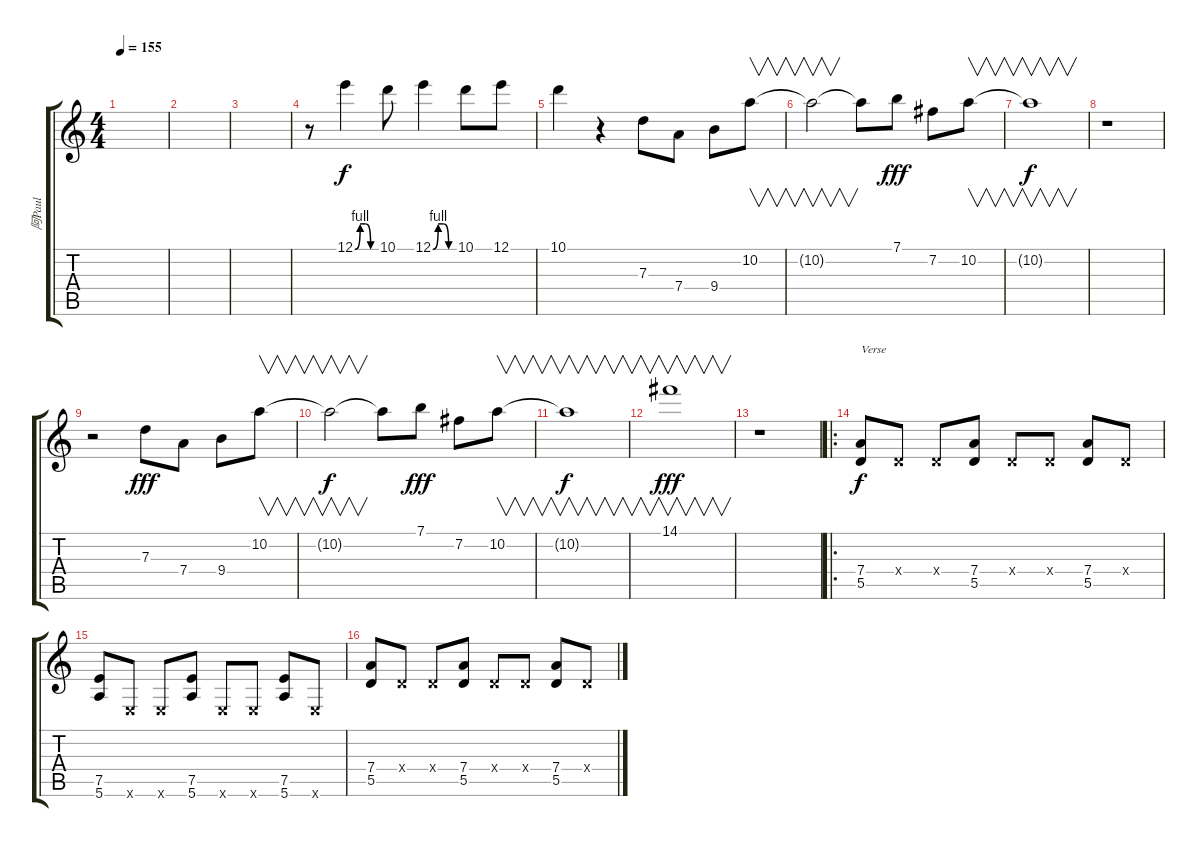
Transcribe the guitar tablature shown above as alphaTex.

\track ("阿Paul" "阿Paul") {instrument distortionguitar}
\staff {score tabs}
\tuning (E4 B3 G3 D3 A2 E2) {hide}
\ts (4 4)
\tempo 155
\clef g2
\ks c
|
|
|
r.8 12.1{be (custom 0 0 15 4 30 4 45 0 60 0)}.4 10.1.8 12.1{be (custom 0 0 15 4 30 4 45 0 60 0)}.4 10.1.8 12.1.8 |
10.1.4 r.4 7.3.8 7.4.8 9.4.8 10.2.8{v} |
10.2{t}.2{v dy f} 10.2{t}.8 7.1.8{dy fff} 7.2.8 10.2.8{v} |
10.2{t}.1{v dy f} |
r.1 |
r.2 7.3.8{dy fff} 7.4.8 9.4.8 10.2.8{v} |
10.2{t}.2{v dy f} 10.2{t}.8 7.1.8{dy fff} 7.2.8 10.2.8{v} |
10.2{t}.1{v dy f} |
14.1.1{v dy fff} |
r.1 |
\ro
(7.4 5.5).8{txt "Verse" dy f} 0.4{x}.8 0.4{x}.8 (7.4 5.5).8 0.4{x}.8 0.4{x}.8 (7.4 5.5).8 0.4{x}.8 |
(7.5 5.6).8 0.6{x}.8 0.6{x}.8 (7.5 5.6).8 0.6{x}.8 0.6{x}.8 (7.5 5.6).8 0.6{x}.8 |
(7.4 5.5).8 0.4{x}.8 0.4{x}.8 (7.4 5.5).8 0.4{x}.8 0.4{x}.8 (7.4 5.5).8 0.4{x}.8
